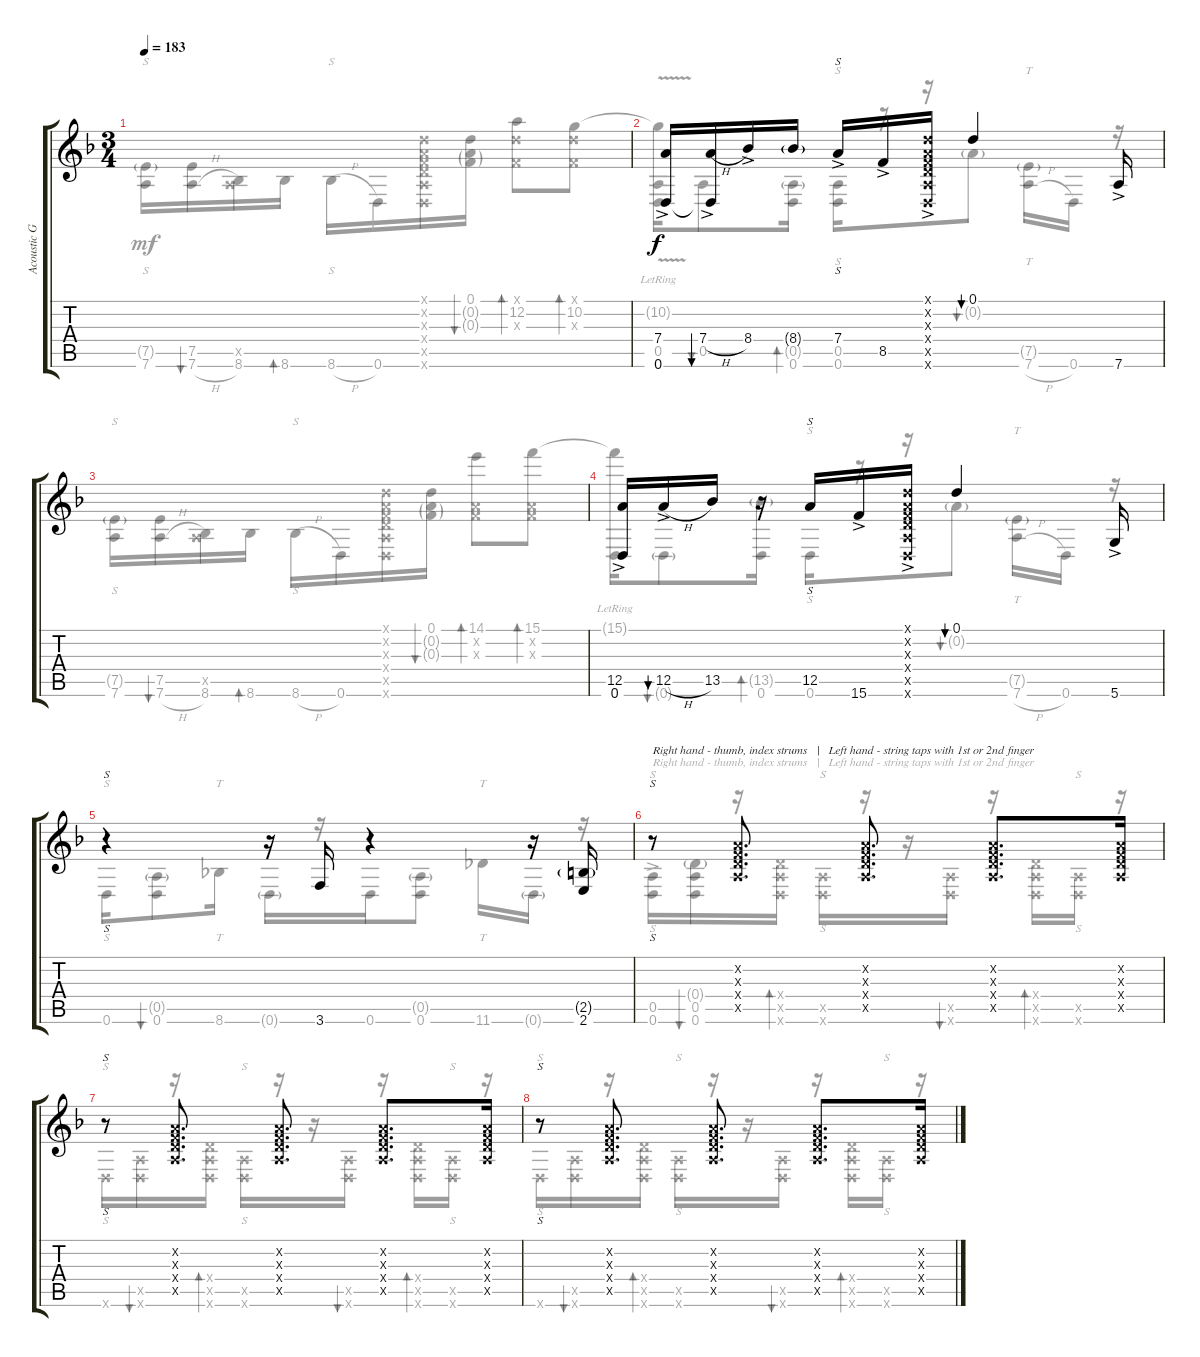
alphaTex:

\track ("Acoustic Guitar" "Acoustic G") {instrument acousticguitarsteel}
\staff {score tabs}
\tuning (D4 A3 F3 D3 A2 D2) {hide}
\voice
\ts (3 4)
\tempo 183
\clef g2
\ks dminor
|
(7.4{ac} 0.6).16 (7.4{h ac} 0.6{t}).16{bu 30} 8.4{ac}.16 8.4{g}.16 7.4{ac}.16{s} 8.5{ac}.16 (0.1{ac x} 0.2{ac x} 0.3{ac x} 0.4{ac x} 0.5{ac x} 0.6{ac x}).16 0.1.4{bu 30} 7.6{ac}.16 |
|
(12.5{ac} 0.6).16 12.5{h ac}.16{bu 30} 13.5.16 r.16 12.5.16{s} 15.6{ac}.16 (0.1{ac x} 0.2{ac x} 0.3{ac x} 0.4{ac x} 0.5{ac x} 0.6{ac x}).16 0.1.4{bu 30} 5.6{ac}.16 |
r.4{s} r.16 3.6.16 r.4 r.16 (2.5{g} 2.6).16 |
r.8{s txt "Right hand - thumb, index strums   |   Left hand - string taps with 1st or 2nd finger "} (0.2{x} 0.3{x} 0.4{x} 0.5{x}).8{d} (0.2{x} 0.3{x} 0.4{x} 0.5{x}).8{d} (0.2{x} 0.3{x} 0.4{x} 0.5{x}).8{d} (0.2{x} 0.3{x} 0.4{x} 0.5{x}).16 |
r.8{s} (0.2{x} 0.3{x} 0.4{x} 0.5{x}).8{d} (0.2{x} 0.3{x} 0.4{x} 0.5{x}).8{d} (0.2{x} 0.3{x} 0.4{x} 0.5{x}).8{d} (0.2{x} 0.3{x} 0.4{x} 0.5{x}).16 |
r.8{s} (0.2{x} 0.3{x} 0.4{x} 0.5{x}).8{d} (0.2{x} 0.3{x} 0.4{x} 0.5{x}).8{d} (0.2{x} 0.3{x} 0.4{x} 0.5{x}).8{d} (0.2{x} 0.3{x} 0.4{x} 0.5{x}).16
\voice
\clef g2
\ottava regular
\simile none
\ks dminor
(7.5{g} 7.6).16{s dy mf} (7.5 7.6{h}).16{bu 30} (0.5{x} 8.6).16 8.6.16{bd 30} 8.6{h}.16{s} 0.6.16 (0.1{x} 0.2{x} 0.3{x} 0.4{x} 0.5{x} 0.6{x}).16 (0.1 0.2{g} 0.3{g}).16{bu 30} (0.1{x} 12.2 0.3{x}).8{bd 30} (0.1{x} 10.2 0.3{x}).8{bd 30} |
(10.2{v lr t} 0.5 0.6).16 0.5.8{bu 30} (0.5{g} 0.6).16{bd 30} (0.5 0.6).16{s} r.16 r.16 0.2{g}.8{bu 30} (7.5{g} 7.6{h}).16{tt} 0.6.16 r.16 |
(7.5{g} 7.6).16{s} (7.5 7.6{h}).16{bu 30} (0.5{x} 8.6).16 8.6.16{bd 30} 8.6{h}.16{s} 0.6.16 (0.1{x} 0.2{x} 0.3{x} 0.4{x} 0.5{x} 0.6{x}).16 (0.1 0.2{g} 0.3{g}).16{bu 30} (14.1 0.2{x} 0.3{x}).8{bd 30} (15.1 0.2{x} 0.3{x}).8{bd 30} |
(15.1{lr t} 0.6).16 0.6{g}.8{bu 30} (13.5{g} 0.6).16{bd 30} 0.6.16{s} r.16 r.16 0.2{g}.8{bu 30} (7.5{g} 7.6{h}).16{tt} 0.6.16 r.16 |
0.6.16{s} (0.5{g} 0.6).8{bu 30} 8.6.16{tt} 0.6{g}.16 r.16 0.6.16 (0.5{g} 0.6).8 11.6.16{tt} 0.6{g}.16 r.16 |
(0.5 0.6{ac}).16{s txt "Right hand - thumb, index strums   |   Left hand - string taps with 1st or 2nd finger "} (0.4{g} 0.5 0.6).16{bu 30} r.16 (0.4{x} 0.5{x} 0.6{x}).16{bd 30} (0.5{x} 0.6{x}).16{s} r.16 r.16 (0.5{x} 0.6{x}).16{bu 30} r.16 (0.4{x} 0.5{x} 0.6{x}).16{bd 30} (0.5{x} 0.6{x}).16{s} r.16 |
0.6{x}.16{s} (0.5{x} 0.6{x}).16{bu 30} r.16 (0.4{x} 0.5{x} 0.6{x}).16{bd 30} (0.5{x} 0.6{x}).16{s} r.16 r.16 (0.5{x} 0.6{x}).16{bu 30} r.16 (0.4{x} 0.5{x} 0.6{x}).16{bd 30} (0.5{x} 0.6{x}).16{s} r.16 |
0.6{x}.16{s} (0.5{x} 0.6{x}).16{bu 30} r.16 (0.4{x} 0.5{x} 0.6{x}).16{bd 30} (0.5{x} 0.6{x}).16{s} r.16 r.16 (0.5{x} 0.6{x}).16{bu 30} r.16 (0.4{x} 0.5{x} 0.6{x}).16{bd 30} (0.5{x} 0.6{x}).16{s} r.16
